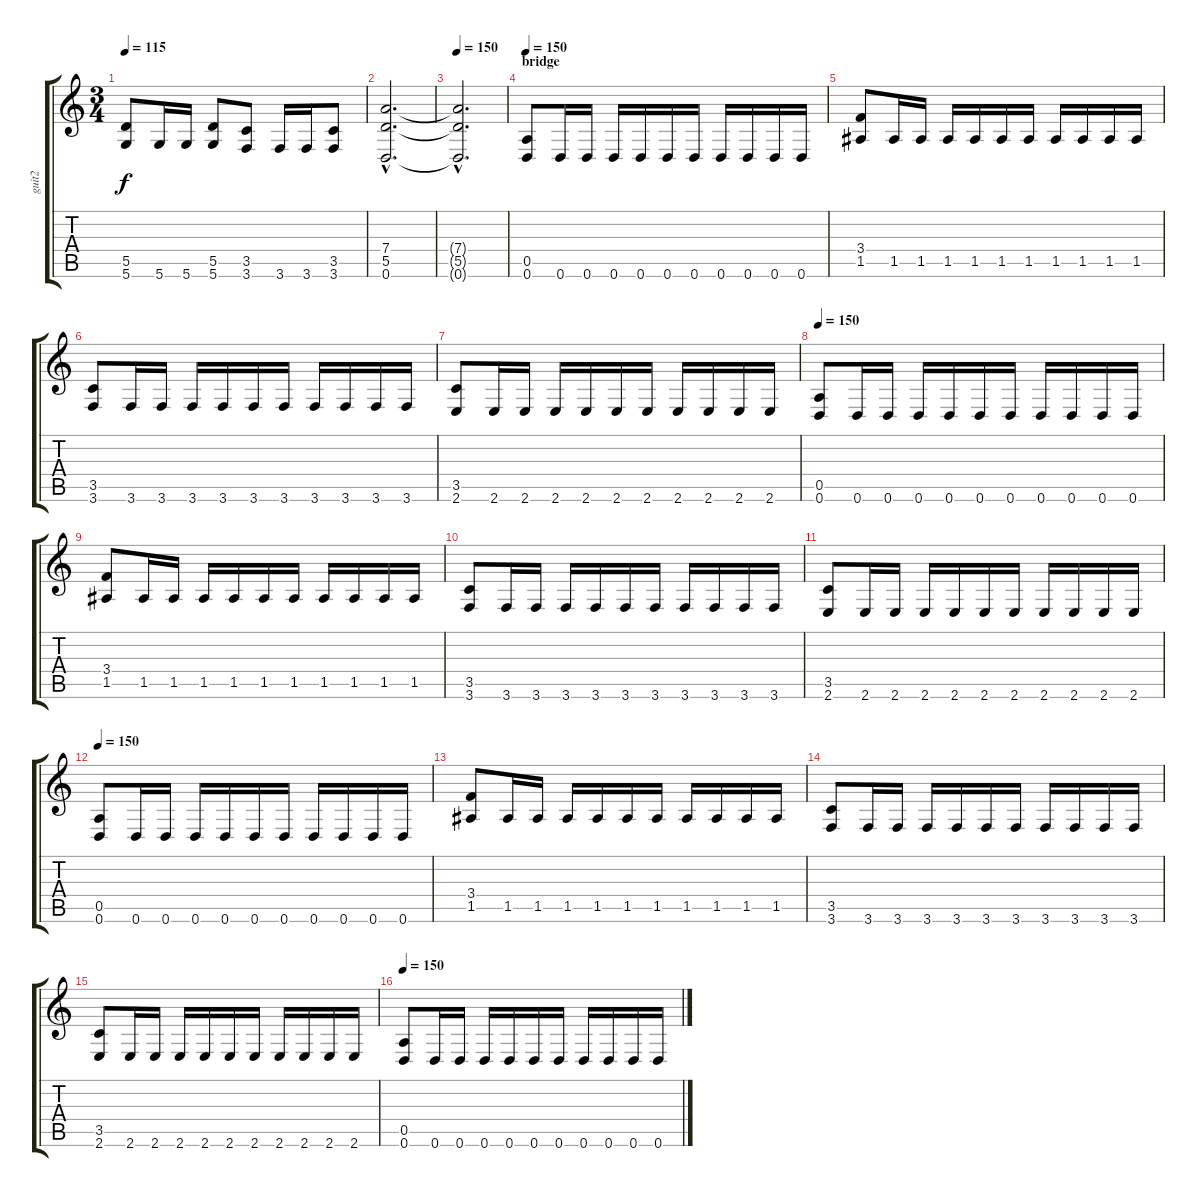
\track ("guit2" "guit2") {instrument distortionguitar}
\staff {score tabs}
\tuning (E4 B3 G3 D3 A2 D2) {hide}
\ts (3 4)
\tempo 115
\clef g2
\ks c
(5.5 5.6).8{dy f} 5.6.16 5.6.16 (5.5 5.6).8 (3.5 3.6).8 3.6.16 3.6.16 (3.5 3.6).8 |
(7.4{hac} 5.5{hac} 0.6{hac}).2{d} |
\tempo 150
(7.4{hac t} 5.5{hac t} 0.6{hac t}).2{d} |
\section ("" "bridge")
\tempo 150
(0.5 0.6).8 0.6.16 0.6.16 0.6.16 0.6.16 0.6.16 0.6.16 0.6.16 0.6.16 0.6.16 0.6.16 |
(3.4 1.5).8 1.5.16 1.5.16 1.5.16 1.5.16 1.5.16 1.5.16 1.5.16 1.5.16 1.5.16 1.5.16 |
(3.5 3.6).8 3.6.16 3.6.16 3.6.16 3.6.16 3.6.16 3.6.16 3.6.16 3.6.16 3.6.16 3.6.16 |
(3.5 2.6).8 2.6.16 2.6.16 2.6.16 2.6.16 2.6.16 2.6.16 2.6.16 2.6.16 2.6.16 2.6.16 |
\tempo 150
(0.5 0.6).8 0.6.16 0.6.16 0.6.16 0.6.16 0.6.16 0.6.16 0.6.16 0.6.16 0.6.16 0.6.16 |
(3.4 1.5).8 1.5.16 1.5.16 1.5.16 1.5.16 1.5.16 1.5.16 1.5.16 1.5.16 1.5.16 1.5.16 |
(3.5 3.6).8 3.6.16 3.6.16 3.6.16 3.6.16 3.6.16 3.6.16 3.6.16 3.6.16 3.6.16 3.6.16 |
(3.5 2.6).8 2.6.16 2.6.16 2.6.16 2.6.16 2.6.16 2.6.16 2.6.16 2.6.16 2.6.16 2.6.16 |
\tempo 150
(0.5 0.6).8 0.6.16 0.6.16 0.6.16 0.6.16 0.6.16 0.6.16 0.6.16 0.6.16 0.6.16 0.6.16 |
(3.4 1.5).8 1.5.16 1.5.16 1.5.16 1.5.16 1.5.16 1.5.16 1.5.16 1.5.16 1.5.16 1.5.16 |
(3.5 3.6).8 3.6.16 3.6.16 3.6.16 3.6.16 3.6.16 3.6.16 3.6.16 3.6.16 3.6.16 3.6.16 |
(3.5 2.6).8 2.6.16 2.6.16 2.6.16 2.6.16 2.6.16 2.6.16 2.6.16 2.6.16 2.6.16 2.6.16 |
\tempo 150
(0.5 0.6).8 0.6.16 0.6.16 0.6.16 0.6.16 0.6.16 0.6.16 0.6.16 0.6.16 0.6.16 0.6.16
